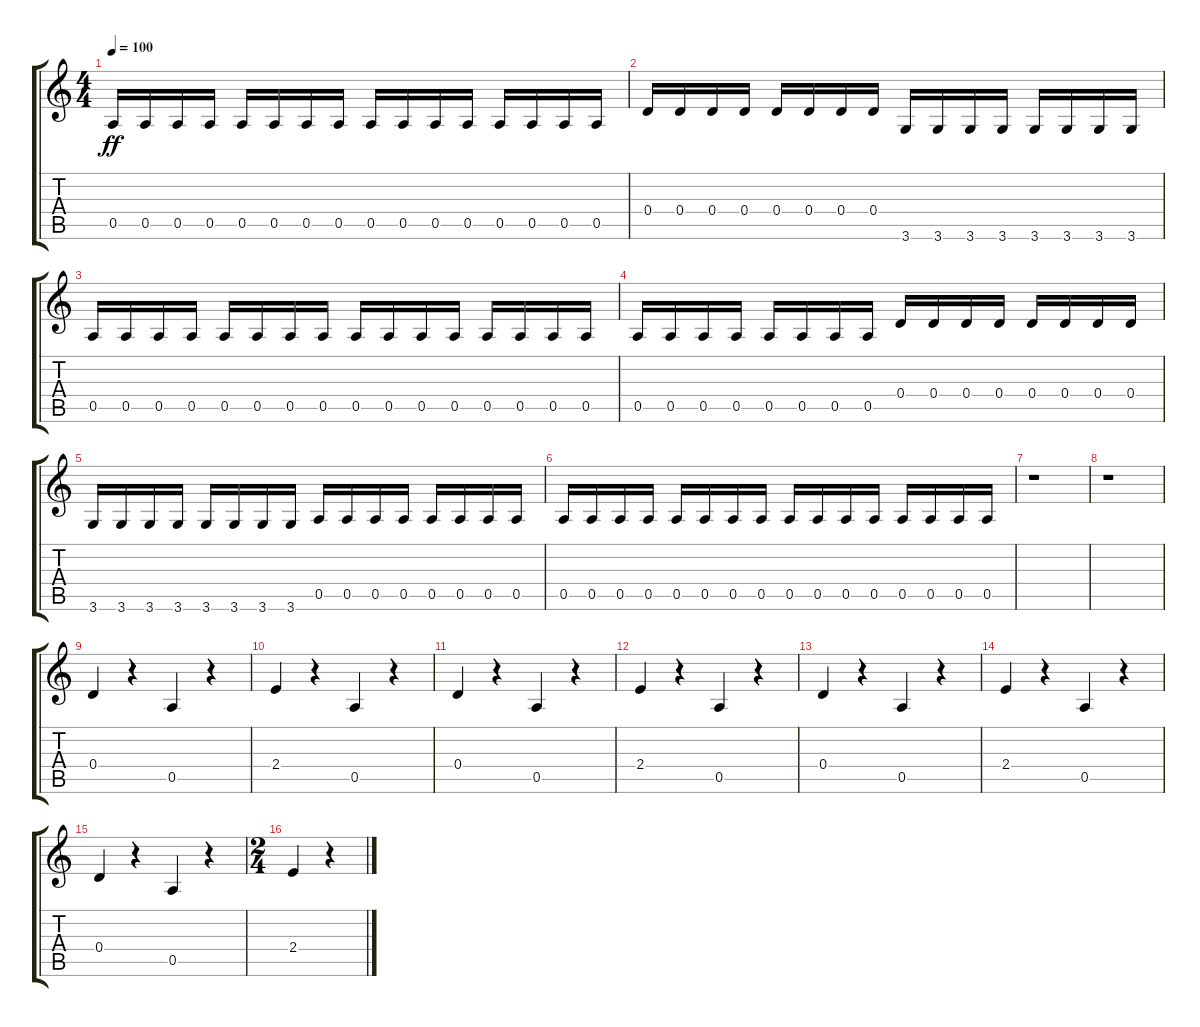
\track "" {instrument electricbassfinger}
\staff {score tabs}
\tuning (E4 B3 G3 D3 A2 E2) {hide}
\ts (4 4)
\tempo 100
\clef g2
\ks c
0.5.16{dy ff} 0.5.16 0.5.16 0.5.16 0.5.16 0.5.16 0.5.16 0.5.16 0.5.16 0.5.16 0.5.16 0.5.16 0.5.16 0.5.16 0.5.16 0.5.16 |
0.4.16 0.4.16 0.4.16 0.4.16 0.4.16 0.4.16 0.4.16 0.4.16 3.6.16 3.6.16 3.6.16 3.6.16 3.6.16 3.6.16 3.6.16 3.6.16 |
0.5.16 0.5.16 0.5.16 0.5.16 0.5.16 0.5.16 0.5.16 0.5.16 0.5.16 0.5.16 0.5.16 0.5.16 0.5.16 0.5.16 0.5.16 0.5.16 |
0.5.16 0.5.16 0.5.16 0.5.16 0.5.16 0.5.16 0.5.16 0.5.16 0.4.16 0.4.16 0.4.16 0.4.16 0.4.16 0.4.16 0.4.16 0.4.16 |
3.6.16 3.6.16 3.6.16 3.6.16 3.6.16 3.6.16 3.6.16 3.6.16 0.5.16 0.5.16 0.5.16 0.5.16 0.5.16 0.5.16 0.5.16 0.5.16 |
0.5.16 0.5.16 0.5.16 0.5.16 0.5.16 0.5.16 0.5.16 0.5.16 0.5.16 0.5.16 0.5.16 0.5.16 0.5.16 0.5.16 0.5.16 0.5.16 |
r.1 |
r.1 |
0.4.4{instrument acousticbass} r.4 0.5.4 r.4 |
2.4.4 r.4 0.5.4 r.4 |
0.4.4 r.4 0.5.4 r.4 |
2.4.4 r.4 0.5.4 r.4 |
0.4.4 r.4 0.5.4 r.4 |
2.4.4 r.4 0.5.4 r.4 |
0.4.4 r.4 0.5.4 r.4 |
\ts (2 4)
2.4.4 r.4
